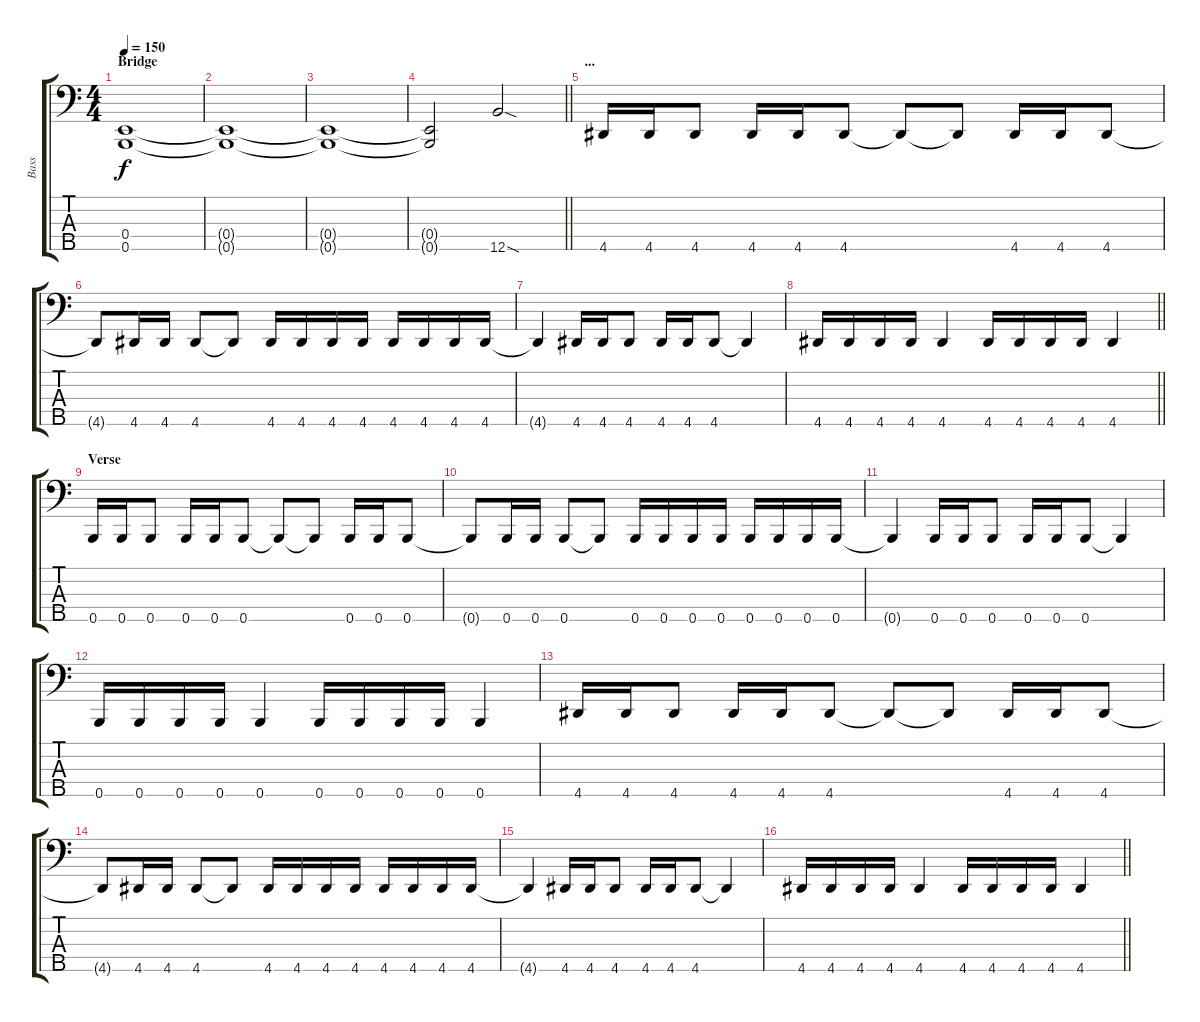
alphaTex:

\track ("Bass" "Bass") {instrument electricbassfinger}
\staff {score tabs}
\tuning (G2 D2 A1 E1 B0) {hide}
\ts (4 4)
\section ("" "Bridge")
\tempo 150
\clef f4
\ks c
(0.4 0.5).1{dy f} |
(0.4{t} 0.5{t}).1 |
(0.4{t} 0.5{t}).1 |
\barLineRight lightlight
(0.4{t} 0.5{t}).2 12.5{sod}.2 |
\section ("" "...")
4.5.16 4.5.16 4.5.8 4.5.16 4.5.16 4.5.8 4.5{t}.8 4.5{t}.8 4.5.16 4.5.16 4.5.8 |
4.5{t}.8 4.5.16 4.5.16 4.5.8 4.5{t}.8 4.5.16 4.5.16 4.5.16 4.5.16 4.5.16 4.5.16 4.5.16 4.5.16 |
4.5{t}.4 4.5.16 4.5.16 4.5.8 4.5.16 4.5.16 4.5.8 4.5{t}.4 |
\barLineRight lightlight
4.5.16 4.5.16 4.5.16 4.5.16 4.5.4 4.5.16 4.5.16 4.5.16 4.5.16 4.5.4 |
\section ("" "Verse")
0.5.16 0.5.16 0.5.8 0.5.16 0.5.16 0.5.8 0.5{t}.8 0.5{t}.8 0.5.16 0.5.16 0.5.8 |
0.5{t}.8 0.5.16 0.5.16 0.5.8 0.5{t}.8 0.5.16 0.5.16 0.5.16 0.5.16 0.5.16 0.5.16 0.5.16 0.5.16 |
0.5{t}.4 0.5.16 0.5.16 0.5.8 0.5.16 0.5.16 0.5.8 0.5{t}.4 |
0.5.16 0.5.16 0.5.16 0.5.16 0.5.4 0.5.16 0.5.16 0.5.16 0.5.16 0.5.4 |
4.5.16 4.5.16 4.5.8 4.5.16 4.5.16 4.5.8 4.5{t}.8 4.5{t}.8 4.5.16 4.5.16 4.5.8 |
4.5{t}.8 4.5.16 4.5.16 4.5.8 4.5{t}.8 4.5.16 4.5.16 4.5.16 4.5.16 4.5.16 4.5.16 4.5.16 4.5.16 |
4.5{t}.4 4.5.16 4.5.16 4.5.8 4.5.16 4.5.16 4.5.8 4.5{t}.4 |
\barLineRight lightlight
4.5.16 4.5.16 4.5.16 4.5.16 4.5.4 4.5.16 4.5.16 4.5.16 4.5.16 4.5.4
